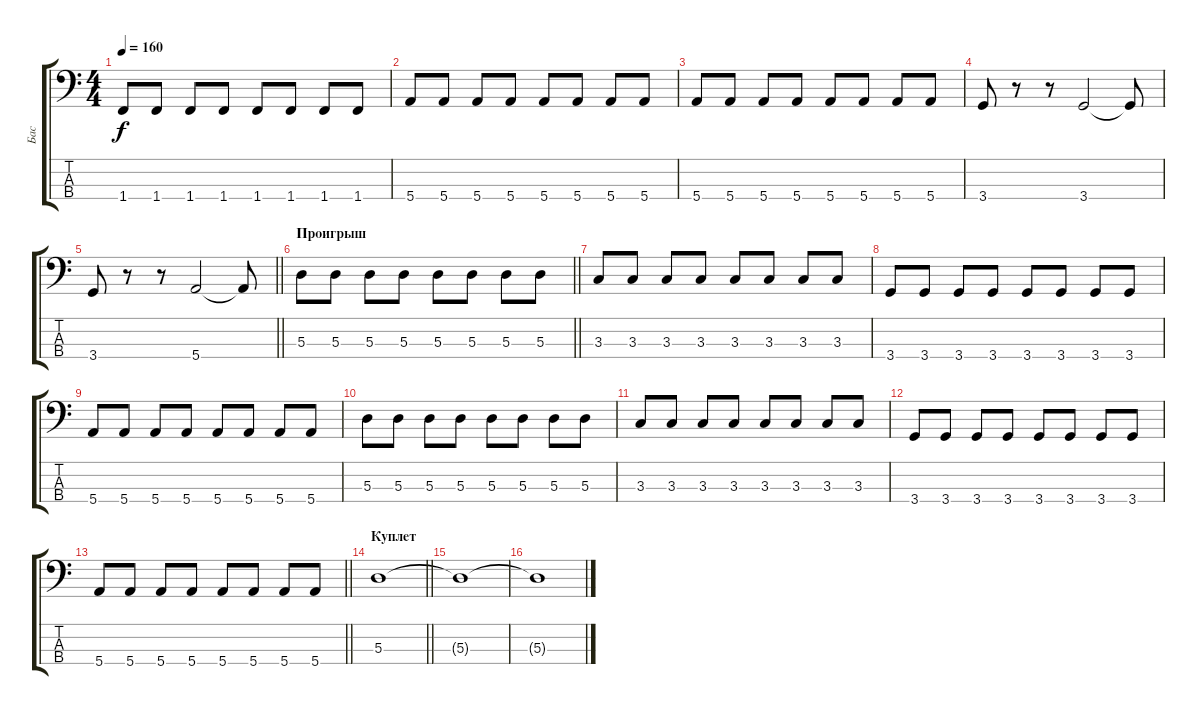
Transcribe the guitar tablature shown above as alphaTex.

\track ("Бас" "Бас") {instrument electricbassfinger}
\staff {score tabs}
\tuning (G2 D2 A1 E1) {hide}
\ts (4 4)
\tempo 160
\clef f4
\ks c
1.4.8{dy f} 1.4.8 1.4.8 1.4.8 1.4.8 1.4.8 1.4.8 1.4.8 |
5.4.8 5.4.8 5.4.8 5.4.8 5.4.8 5.4.8 5.4.8 5.4.8 |
5.4.8 5.4.8 5.4.8 5.4.8 5.4.8 5.4.8 5.4.8 5.4.8 |
3.4.8 r.8 r.8 3.4.2 3.4{t}.8 |
\barLineRight lightlight
3.4.8 r.8 r.8 5.4.2 5.4{t}.8 |
\section ("" "Проигрыш")
\barLineRight lightlight
5.3.8 5.3.8 5.3.8 5.3.8 5.3.8 5.3.8 5.3.8 5.3.8 |
3.3.8 3.3.8 3.3.8 3.3.8 3.3.8 3.3.8 3.3.8 3.3.8 |
3.4.8 3.4.8 3.4.8 3.4.8 3.4.8 3.4.8 3.4.8 3.4.8 |
5.4.8 5.4.8 5.4.8 5.4.8 5.4.8 5.4.8 5.4.8 5.4.8 |
5.3.8 5.3.8 5.3.8 5.3.8 5.3.8 5.3.8 5.3.8 5.3.8 |
3.3.8 3.3.8 3.3.8 3.3.8 3.3.8 3.3.8 3.3.8 3.3.8 |
3.4.8 3.4.8 3.4.8 3.4.8 3.4.8 3.4.8 3.4.8 3.4.8 |
\barLineRight lightlight
5.4.8 5.4.8 5.4.8 5.4.8 5.4.8 5.4.8 5.4.8 5.4.8 |
\section ("" "Куплет")
\barLineRight lightlight
5.3.1{volume 0} |
5.3{t}.1 |
5.3{t}.1
